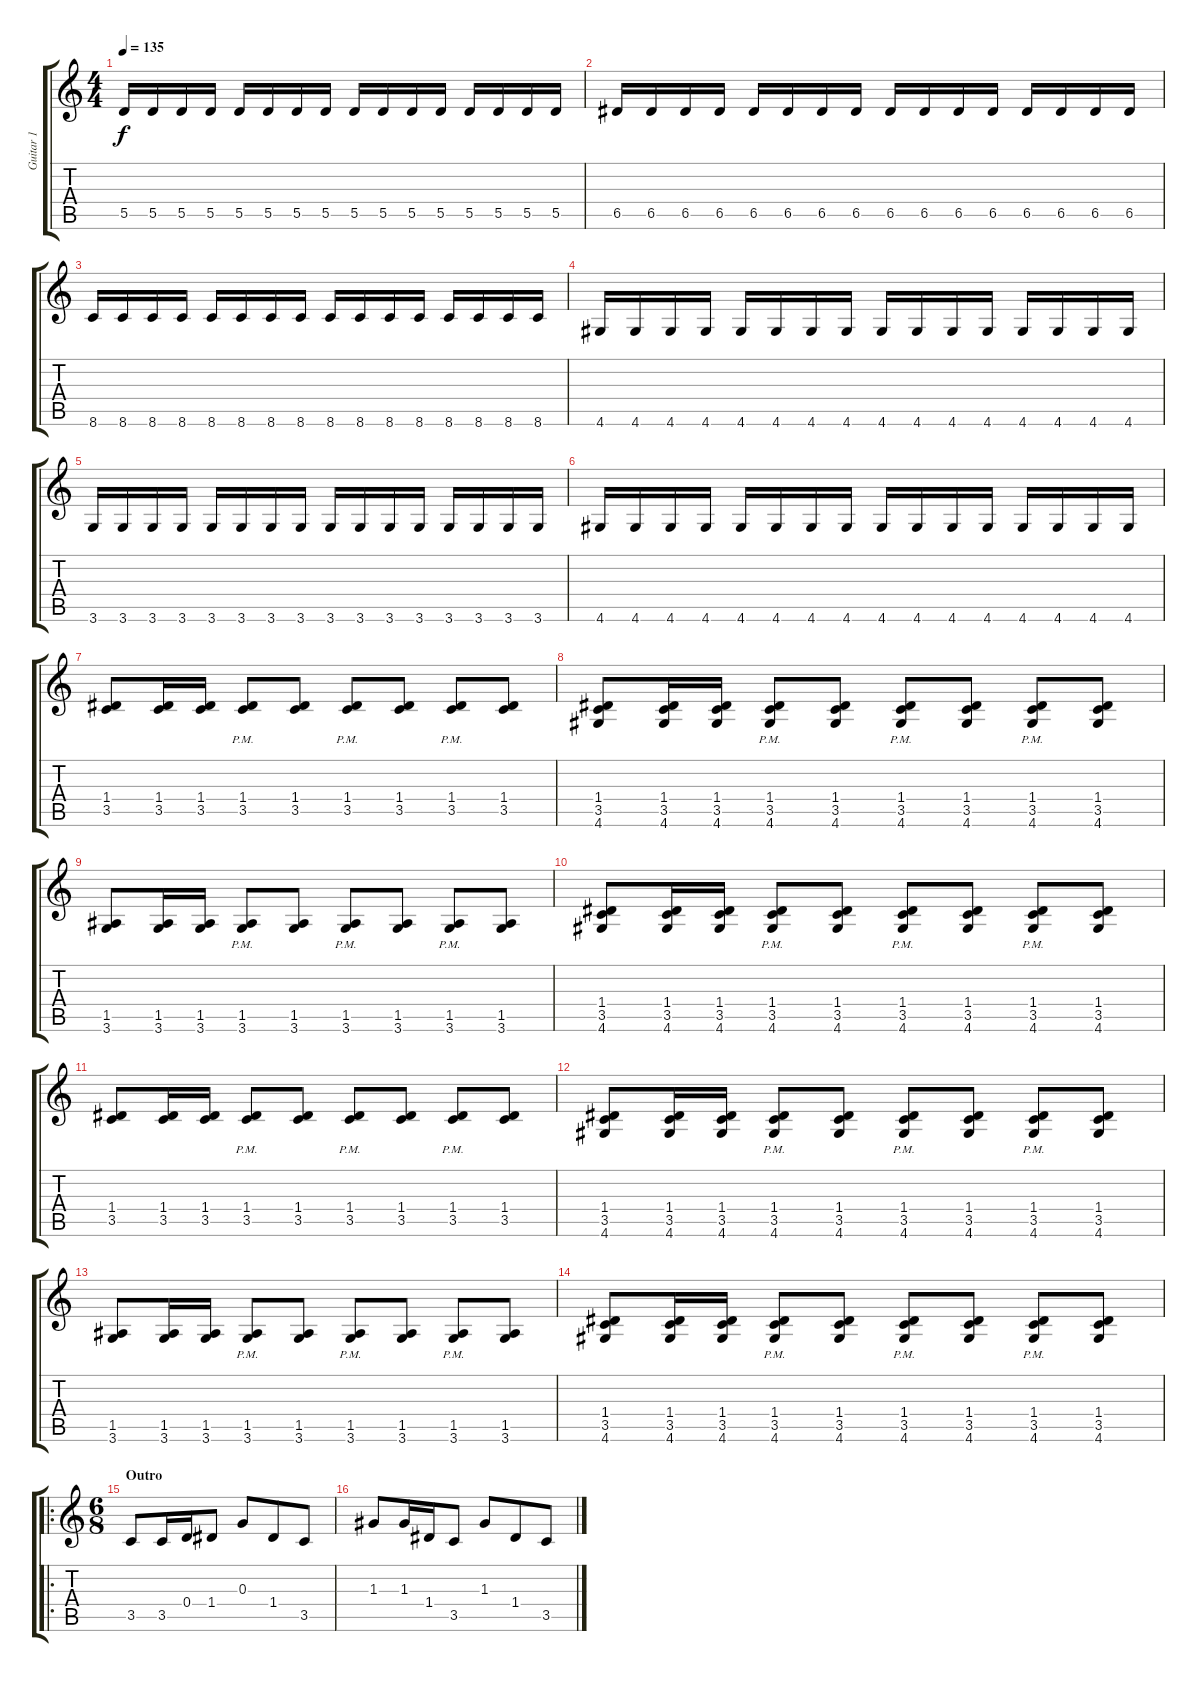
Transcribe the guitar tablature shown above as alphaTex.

\track ("Guitar 1" "Guitar 1") {instrument distortionguitar}
\staff {score tabs}
\tuning (E4 B3 G3 D3 A2 E2) {hide}
\ts (4 4)
\tempo 135
\clef g2
\ks c
5.5.16{dy f} 5.5.16 5.5.16 5.5.16 5.5.16 5.5.16 5.5.16 5.5.16 5.5.16 5.5.16 5.5.16 5.5.16 5.5.16 5.5.16 5.5.16 5.5.16 |
6.5.16 6.5.16 6.5.16 6.5.16 6.5.16 6.5.16 6.5.16 6.5.16 6.5.16 6.5.16 6.5.16 6.5.16 6.5.16 6.5.16 6.5.16 6.5.16 |
8.6.16{instrument distortionguitar} 8.6.16 8.6.16 8.6.16 8.6.16 8.6.16 8.6.16 8.6.16 8.6.16 8.6.16 8.6.16 8.6.16 8.6.16 8.6.16 8.6.16 8.6.16 |
4.6.16 4.6.16 4.6.16 4.6.16 4.6.16 4.6.16 4.6.16 4.6.16 4.6.16 4.6.16 4.6.16 4.6.16 4.6.16 4.6.16 4.6.16 4.6.16 |
3.6.16 3.6.16 3.6.16 3.6.16 3.6.16 3.6.16 3.6.16 3.6.16 3.6.16 3.6.16 3.6.16 3.6.16 3.6.16 3.6.16 3.6.16 3.6.16 |
4.6.16 4.6.16 4.6.16 4.6.16 4.6.16 4.6.16 4.6.16 4.6.16 4.6.16 4.6.16 4.6.16 4.6.16 4.6.16 4.6.16 4.6.16 4.6.16 |
(1.4 3.5).8{volume 12 instrument distortionguitar} (1.4 3.5).16 (1.4 3.5).16 (1.4{pm} 3.5{pm}).8 (1.4 3.5).8 (1.4{pm} 3.5{pm}).8 (1.4 3.5).8 (1.4{pm} 3.5{pm}).8 (1.4 3.5).8 |
(1.4 3.5 4.6).8{volume 12 instrument distortionguitar} (1.4 3.5 4.6).16 (1.4 3.5 4.6).16 (1.4{pm} 3.5{pm} 4.6{pm}).8 (1.4 3.5 4.6).8 (1.4{pm} 3.5{pm} 4.6{pm}).8 (1.4 3.5 4.6).8 (1.4{pm} 3.5{pm} 4.6{pm}).8 (1.4 3.5 4.6).8 |
(1.5 3.6).8{volume 12 instrument distortionguitar} (1.5 3.6).16 (1.5 3.6).16 (1.5{pm} 3.6{pm}).8 (1.5 3.6).8 (1.5{pm} 3.6{pm}).8 (1.5 3.6).8 (1.5{pm} 3.6{pm}).8 (1.5 3.6).8 |
(1.4 3.5 4.6).8{volume 12 instrument distortionguitar} (1.4 3.5 4.6).16 (1.4 3.5 4.6).16 (1.4{pm} 3.5{pm} 4.6{pm}).8 (1.4 3.5 4.6).8 (1.4{pm} 3.5{pm} 4.6{pm}).8 (1.4 3.5 4.6).8 (1.4{pm} 3.5{pm} 4.6{pm}).8 (1.4 3.5 4.6).8 |
(1.4 3.5).8{volume 12 instrument distortionguitar} (1.4 3.5).16 (1.4 3.5).16 (1.4{pm} 3.5{pm}).8 (1.4 3.5).8 (1.4{pm} 3.5{pm}).8 (1.4 3.5).8 (1.4{pm} 3.5{pm}).8 (1.4 3.5).8 |
(1.4 3.5 4.6).8{volume 12 instrument distortionguitar} (1.4 3.5 4.6).16 (1.4 3.5 4.6).16 (1.4{pm} 3.5{pm} 4.6{pm}).8 (1.4 3.5 4.6).8 (1.4{pm} 3.5{pm} 4.6{pm}).8 (1.4 3.5 4.6).8 (1.4{pm} 3.5{pm} 4.6{pm}).8 (1.4 3.5 4.6).8 |
(1.5 3.6).8{volume 12 instrument distortionguitar} (1.5 3.6).16 (1.5 3.6).16 (1.5{pm} 3.6{pm}).8 (1.5 3.6).8 (1.5{pm} 3.6{pm}).8 (1.5 3.6).8 (1.5{pm} 3.6{pm}).8 (1.5 3.6).8 |
(1.4 3.5 4.6).8{volume 16 instrument distortionguitar} (1.4 3.5 4.6).16 (1.4 3.5 4.6).16 (1.4{pm} 3.5{pm} 4.6{pm}).8 (1.4 3.5 4.6).8 (1.4{pm} 3.5{pm} 4.6{pm}).8 (1.4 3.5 4.6).8 (1.4{pm} 3.5{pm} 4.6{pm}).8 (1.4 3.5 4.6).8 |
\ro
\ts (6 8)
\section ("" "Outro")
3.5.8 3.5.16 0.4.16 1.4.8 0.3.8 1.4.8 3.5.8 |
1.3.8 1.3.16 1.4.16 3.5.8 1.3.8 1.4.8 3.5.8
